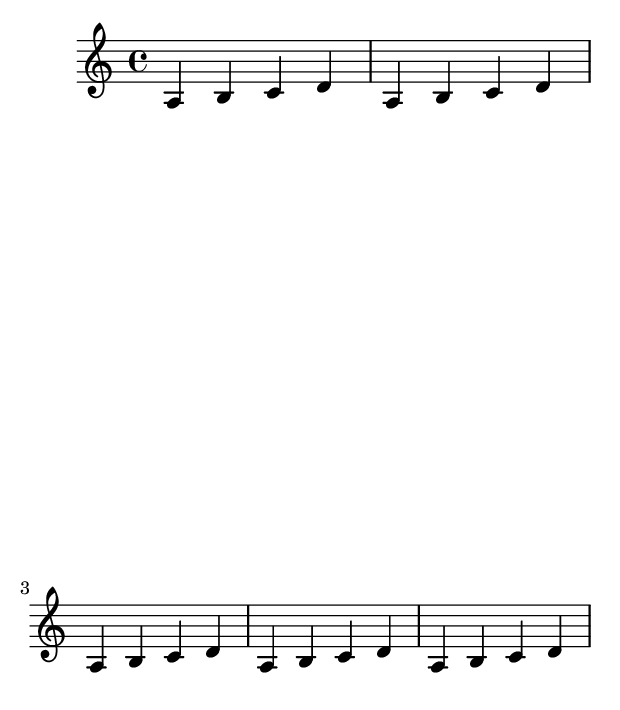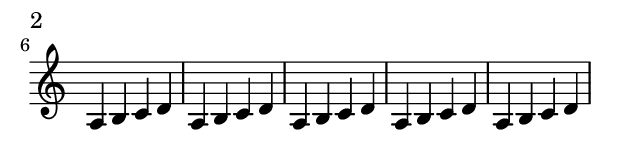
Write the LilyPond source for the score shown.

\version "2.14.0"

#(set-default-paper-size "a6")

\book {

\header{
    texidoc="The optimal page breaker will make trade-offs between
horizontal and vertical stretching so that the overall spacing
will be more acceptable.  The @code{page-spacing-weight} parameter
controls the relative importance of vertical/@/horizontal spacing.
Because @code{ragged-last-bottom} is on, there is no penalty for odd
vertical spacing on the final page.  As a result, only the first
page should be horizontally stretched.
"
}

\paper {
  #(define page-breaking ly:optimal-breaking)
  page-spacing-weight = #10
  ragged-last-bottom = ##t
}

\relative c' {
  \repeat unfold 5 {a b c d} \pageBreak
  \repeat unfold 5 {a b c d}
}

}
